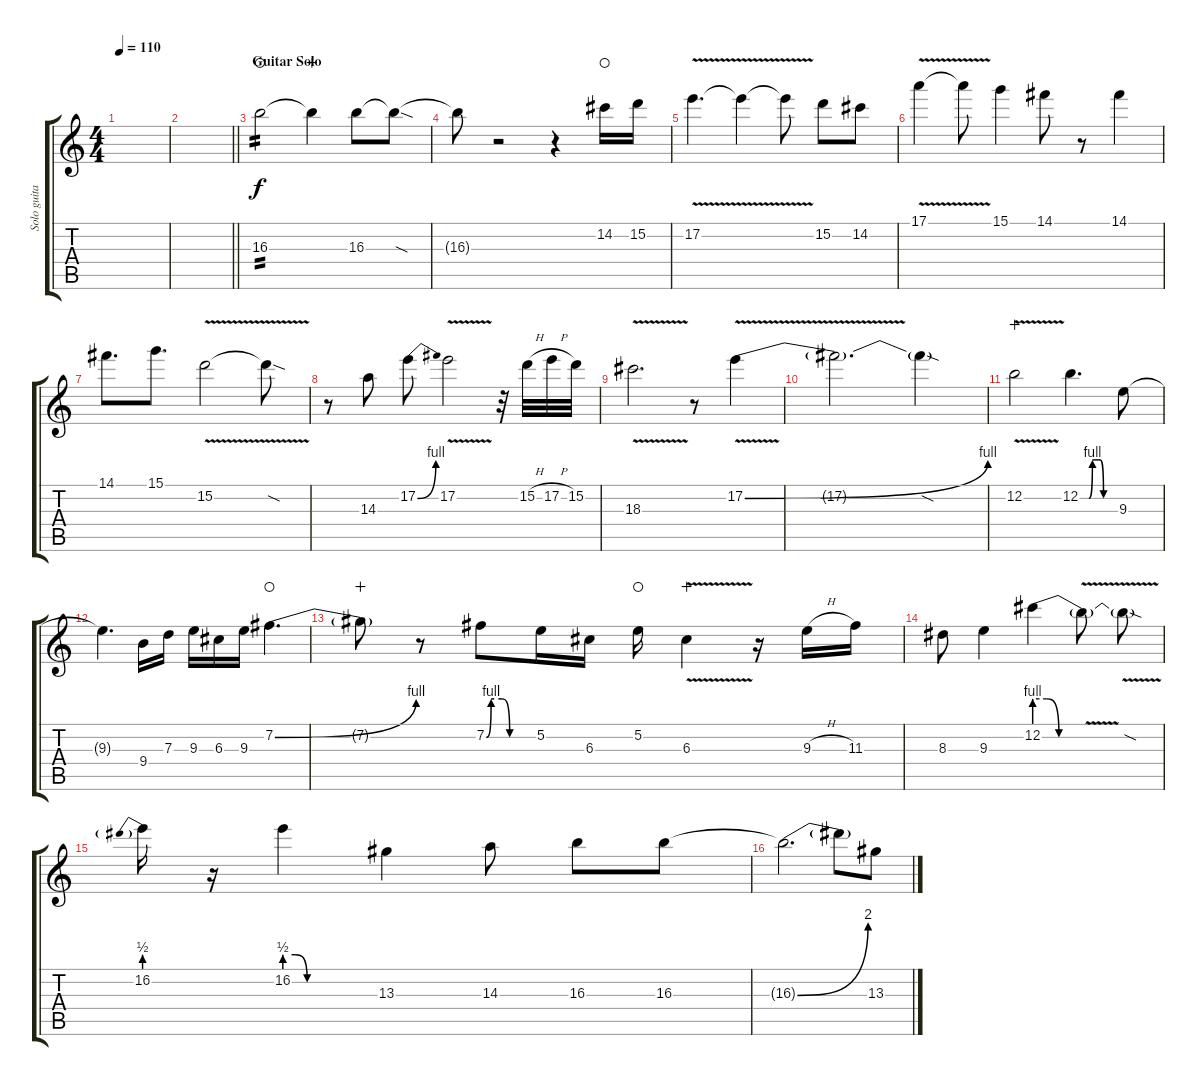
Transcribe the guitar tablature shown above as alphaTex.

\track ("Solo guitar" "Solo guita") {instrument acousticguitarsteel}
\staff {score tabs}
\tuning (E4 B3 G3 D3 A2 E2) {hide}
\ts (4 4)
\tempo 110
\clef g2
\ks c
|
\barLineRight lightlight
|
\section ("" "Guitar Solo")
16.3.2{tp 2 dy f volume 6 instrument overdrivenguitar waho} 16.3{t}.4{wahc} 16.3.8 16.3{sod t}.8 |
16.3{t}.8 r.2 r.4 14.2.16{waho} 15.2.16 |
17.2{v}.4{d} 17.2{v t}.4 17.2{t}.8 15.2.8 14.2.8 |
17.1{v}.4 17.1{t}.8 15.1.4 14.1.8 r.8 14.1.4 |
14.1.8{d} 15.1.8{d} 15.2{v}.2 15.2{sod t}.8 |
r.8 14.3.8 17.2{be (bend 0 0 60 4)}.8 17.2{v}.2 r.32 15.2{h}.32 17.2{h}.32 15.2.32 |
18.3{v}.2{d} r.8 17.2{be (bend 0 0 60 4) v}.4 |
17.2{t}.2{d} 17.2{sod t}.4 |
12.2{v}.2{wahc} 12.2{be (custom 0 0 10 0 15 0 21 4 24 4 34 4 40 0 43 0 60 0)}.4{d} 9.3.8 |
9.3{t}.4{d} 9.4.16 7.3.16 9.3.16 6.3.16 9.3.16 7.2{be (bend 0 0 60 4)}.4{d waho} |
7.2{t}.8{wahc} r.8 7.2{be (custom 0 0 6 4 10 4 20 4 30 0 60 0)}.8 5.2.16 6.3.16 5.2.16{waho} 6.3{v}.4{wahc} r.16 9.3{h}.16 11.3.16 |
8.3.8 9.3.4 12.2{be (custom 0 4 15 4 30 0 60 0)}.4 12.2{v t}.8 12.2{sod t}.8 |
16.2{be (prebend 0 2 60 2)}.16 r.16 16.2{be (custom 0 2 7 2 15 0 18 0 60 0)}.4 13.3.4 14.3.8 16.3.8 16.3.8 |
16.3{be (bend 0 0 60 8) t}.2{d} 16.3{t}.8 13.3.8
